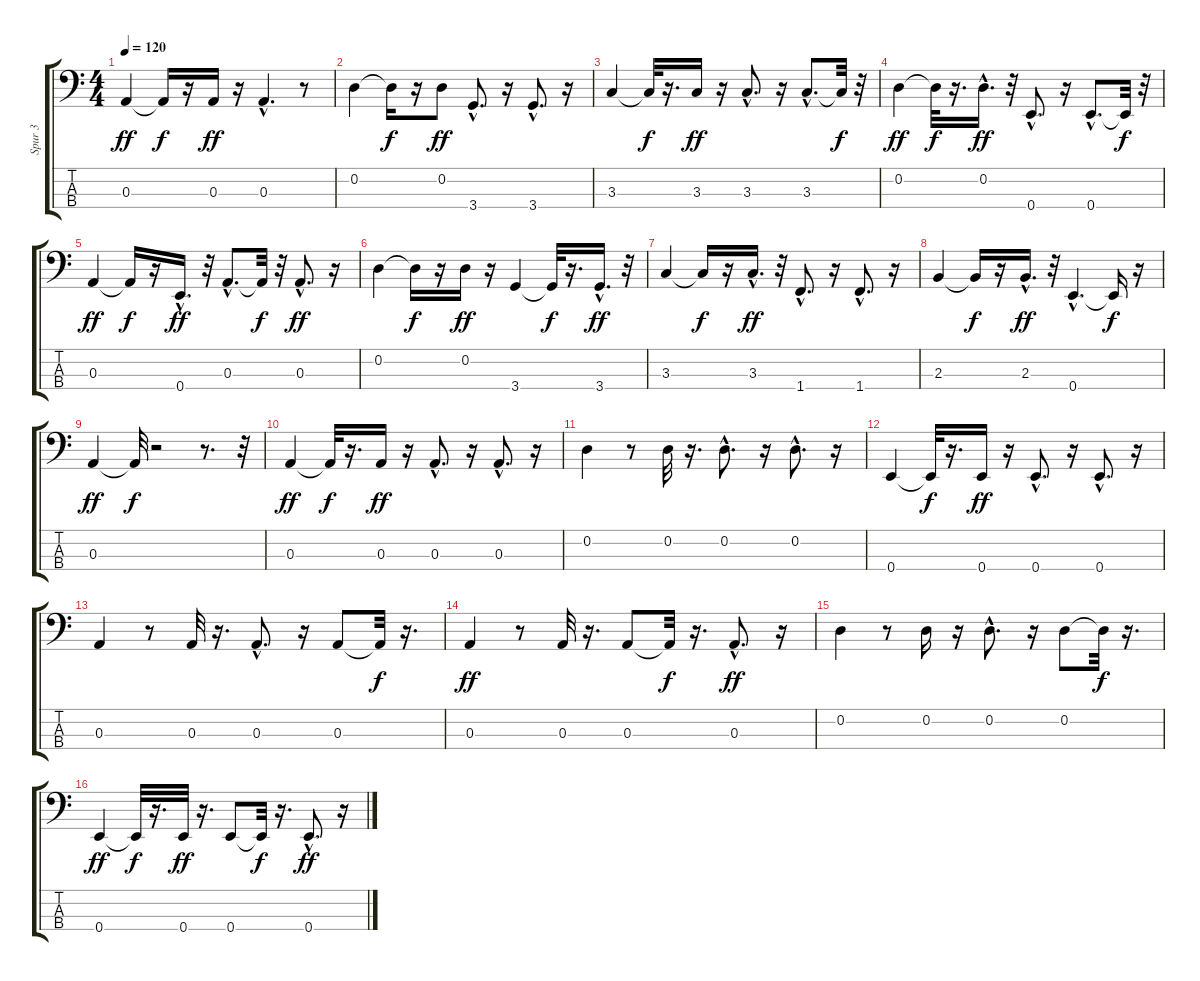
\track ("Spur 3" "Spur 3") {instrument electricbassfinger}
\staff {score tabs}
\tuning (G2 D2 A1 E1) {hide}
\ts (4 4)
\tempo 120
\clef f4
\ks c
0.3.4{dy ff} 0.3{t}.16{dy f} r.16 0.3.16{dy ff} r.16 0.3{hac}.4{d} r.8 |
0.2.4 0.2{t}.16{dy f} r.16 0.2.8{dy ff} 3.4{hac}.8{d} r.16 3.4{hac}.8{d} r.16 |
3.3.4 3.3{t}.32{dy f} r.16{d} 3.3.16{dy ff} r.16 3.3{hac}.8{d} r.16 3.3{hac}.8{d} 3.3{t}.32{dy f} r.32 |
0.2.4{dy ff} 0.2{t}.32{dy f} r.16{d} 0.2{hac}.16{d dy ff} r.32 0.4{hac}.8{d} r.16 0.4{hac}.8{d} 0.4{t}.32{dy f} r.32 |
0.3.4{dy ff} 0.3{t}.16{dy f} r.16 0.4{hac}.16{d dy ff} r.32 0.3{hac}.8{d} 0.3{t}.32{dy f} r.32 0.3{hac}.8{d dy ff} r.16 |
0.2.4 0.2{t}.16{dy f} r.16 0.2.16{dy ff} r.16 3.4.4 3.4{t}.32{dy f} r.16{d} 3.4{hac}.16{d dy ff} r.32 |
3.3.4 3.3{t}.16{dy f} r.16 3.3{hac}.16{d dy ff} r.32 1.4{hac}.8{d} r.16 1.4{hac}.8{d} r.16 |
2.3.4 2.3{t}.16{dy f} r.16 2.3{hac}.16{d dy ff} r.32 0.4{hac}.4{d} 0.4{t}.16{dy f} r.16 |
0.3.4{dy ff} 0.3{t}.32{dy f} r.2 r.8{d} r.32 |
0.3.4{dy ff} 0.3{t}.32{dy f} r.16{d} 0.3.16{dy ff} r.16 0.3{hac}.8{d} r.16 0.3{hac}.8{d} r.16 |
0.2.4 r.8 0.2.32 r.16{d} 0.2{hac}.8{d} r.16 0.2{hac}.8{d} r.16 |
0.4.4 0.4{t}.32{dy f} r.16{d} 0.4.16{dy ff} r.16 0.4{hac}.8{d} r.16 0.4{hac}.8{d} r.16 |
0.3.4 r.8 0.3.32 r.16{d} 0.3{hac}.8{d} r.16 0.3.8 0.3{t}.32{dy f} r.16{d} |
0.3.4{dy ff} r.8 0.3.32 r.16{d} 0.3.8 0.3{t}.32{dy f} r.16{d} 0.3{hac}.8{d dy ff} r.16 |
0.2.4 r.8 0.2.16 r.16 0.2{hac}.8{d} r.16 0.2.8 0.2{t}.32{dy f} r.16{d} |
0.4.4{dy ff} 0.4{t}.32{dy f} r.16{d} 0.4.32{dy ff} r.16{d} 0.4.8 0.4{t}.32{dy f} r.16{d} 0.4{hac}.8{d dy ff} r.16
